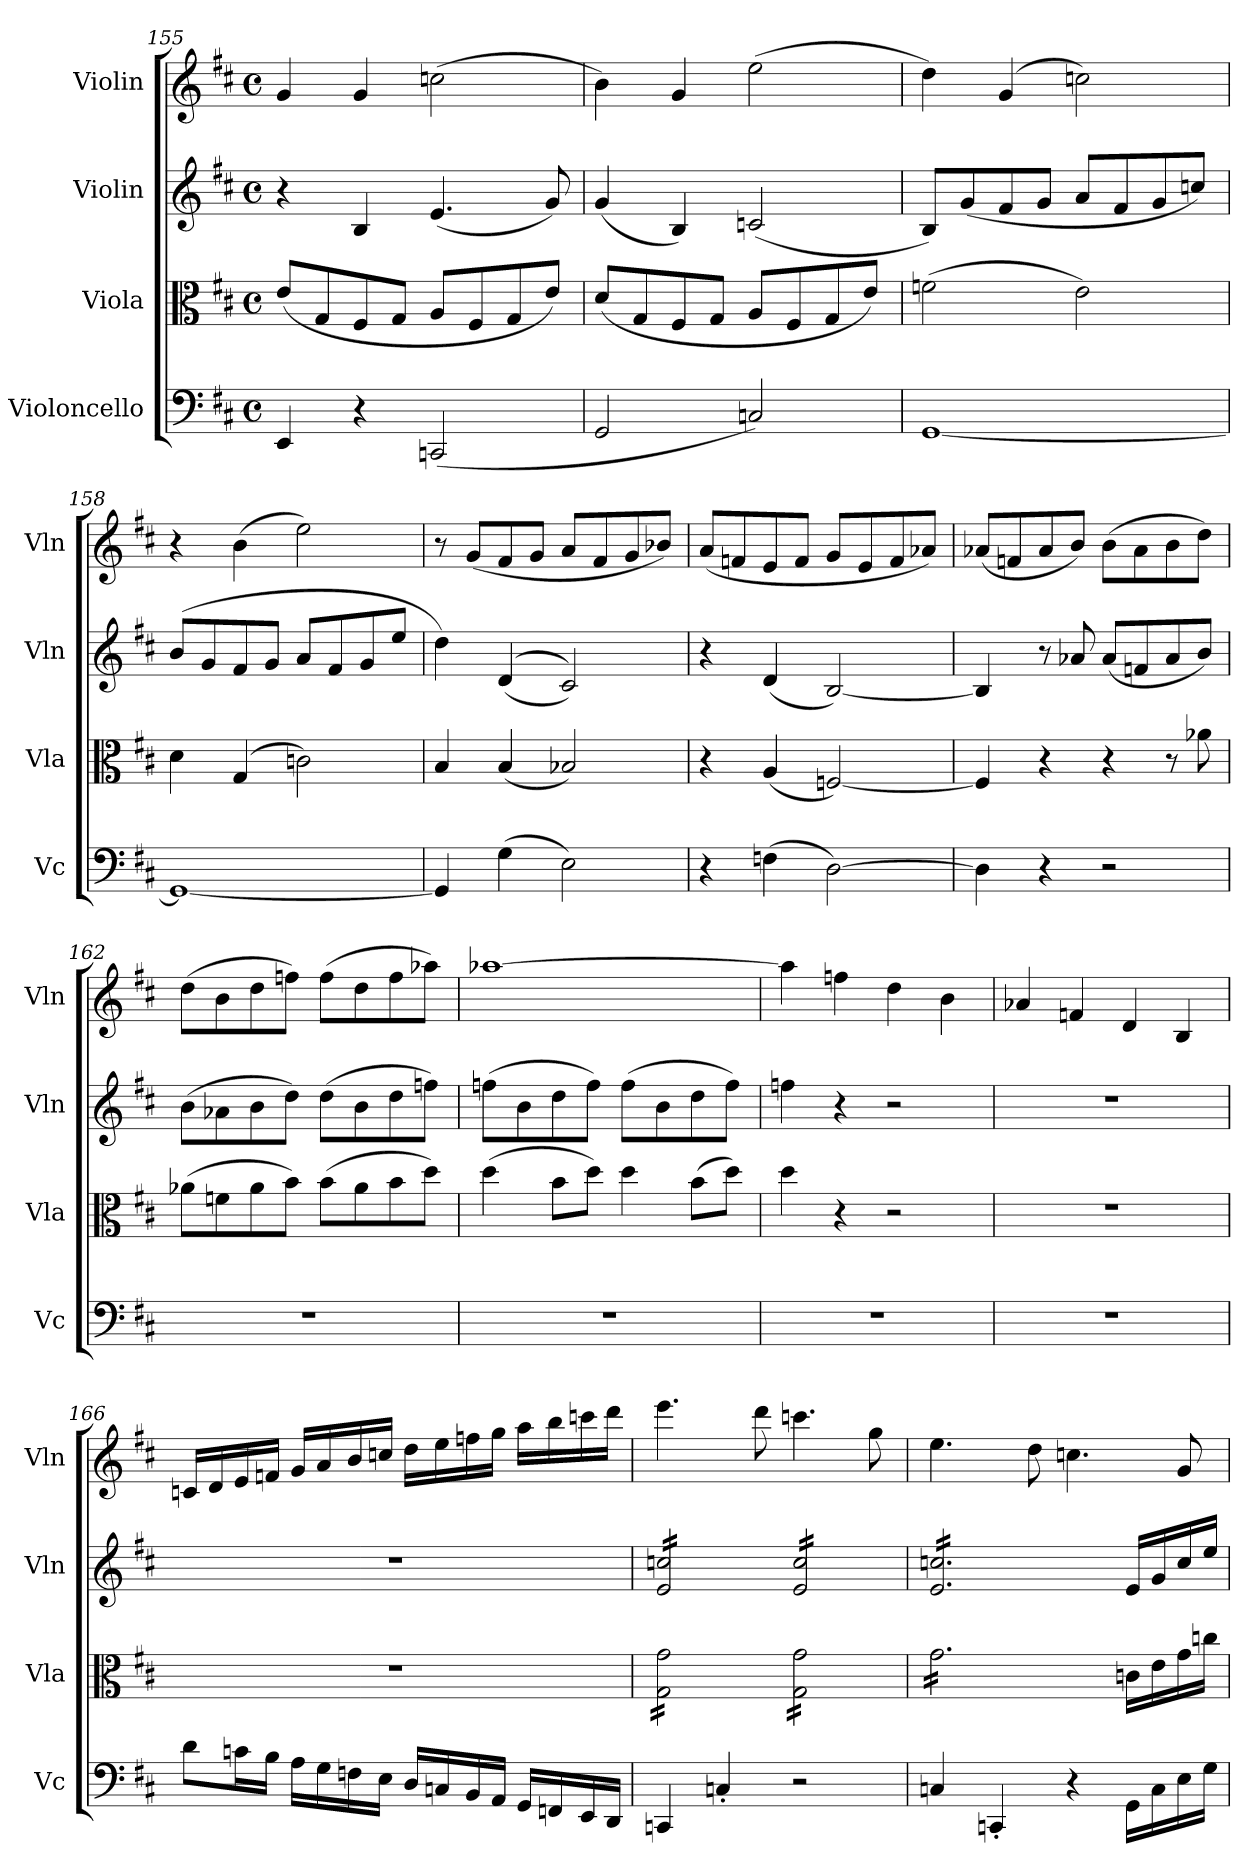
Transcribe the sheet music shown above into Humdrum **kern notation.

**kern	**kern	**kern	**kern
*part4	*part3	*part2	*part1
*staff4	*staff3	*staff2	*staff1
*I"Violoncello	*I"Viola	*I"Violin	*I"Violin
*I'Vc	*I'Vla	*I'Vln	*I'Vln
*clefF4	*clefC3	*clefG2	*clefG2
*k[f#c#]	*k[f#c#]	*k[f#c#]	*k[f#c#]
*M4/4	*M4/4	*M4/4	*M4/4
*met(c)	*met(c)	*met(c)	*met(c)
=155	=155	=155	=155
4EE/	(8e/L	4r	4g/
.	8G/	.	.
4r	8F#/	4B/	4g/
.	8G/J	.	.
(2CCn/	8A/L	(4.e/	(>2ccn\
.	8F#/	.	.
.	8G/	.	.
.	8e/J)	8g/)	.
=156	=156	=156	=156
2GG/	(8d/L	(4g/	4b\)
.	8G/	.	.
.	8F#/	4B/)	4g/
.	8G/J	.	.
2Cn/)	8A/L	(2cn/	(>2ee\
.	8F#/	.	.
.	8G/	.	.
.	8e/J)	.	.
=157	=157	=157	=157
[1GG	(>2fn\	8B/L)	4dd\)
.	.	(8g/	.
.	.	8f#/	(>4g/
.	.	8g/J	.
.	2e\)	8a/L	2ccn\)
.	.	8f#/	.
.	.	8g/	.
.	.	8ccn/J)	.
=158	=158	=158	=158
1GG_	4d\	(8b/L	4r
.	.	8g/	.
.	(>4G/	8f#/	(>4b\
.	.	8g/J	.
.	2cn\)	8a/L	2ee\)
.	.	8f#/	.
.	.	8g/	.
.	.	8ee/J	.
=159	=159	=159	=159
4GG/]	4B/	4dd\)	8r
.	.	.	(8g/L
(>4G\	(4B/	((4d/	8f#/
.	.	.	8g/J
2E\)	2B-X/)	2c#/))	8a/L
.	.	.	8f#/
.	.	.	8g/
.	.	.	8b-X/J)
!!LO:LB:g=z
=160	=160	=160	=160
4r	4r	4r	(8a/L
.	.	.	8fn/
(>4Fn\	(4A/	(4d/	8e/
.	.	.	8f/J
[2D\)	[2Fn/)	[2B/)	8g/L
.	.	.	8e/
.	.	.	8f/
.	.	.	8a-X/J)
=161	=161	=161	=161
4D\]	4F/]	4B/]	(8a-X/L
.	.	.	8fn/
4r	4r	8r	8a-/
.	.	8a-X/	8b/J)
2r	4r	(8a-/L	(>8b\L
.	.	8fn/	8a-\
.	8r	8a-/	8b\
.	8a-X\	8b/J)	8dd\J)
=162	=162	=162	=162
1r	(>8a-X\L	(>8b\L	(>8dd\L
.	8fn\	8a-X\	8b\
.	8a-\	8b\	8dd\
.	8b\J)	8dd\J)	8ffn\J)
.	(>8b\L	(>8dd\L	(>8ff\L
.	8a-\	8b\	8dd\
.	8b\	8dd\	8ff\
.	8dd\J)	8ffn\J)	8aa-X\J)
=163	=163	=163	=163
1r	(>4dd\	(>8ffn\L	[1aa-X
.	.	8b\	.
.	8b\L	8dd\	.
.	8dd\J)	8ff\J)	.
.	4dd\	(>8ff\L	.
.	.	8b\	.
.	(>8b\L	8dd\	.
.	8dd\J)	8ff\J)	.
=164	=164	=164	=164
1r	4dd\	4ffn\	4aa-\]
.	4r	4r	4ffn\
.	2r	2r	4dd\
.	.	.	4b\
=165	=165	=165	=165
1r	1r	1r	4a-X/
.	.	.	4fn/
.	.	.	4d/
.	.	.	4B/
!!LO:PB:g=z
=166	=166	=166	=166
8d\L	1r	1r	16cn/LL
.	.	.	16d/
16cn\L	.	.	16e/
16B\JJ	.	.	16fn/JJ
16A\LL	.	.	16g/LL
16G\	.	.	16a/
16Fn\	.	.	16b/
16E\JJ	.	.	16ccn/JJ
16D/LL	.	.	16dd\LL
16Cn/	.	.	16ee\
16BB/	.	.	16ffn\
16AA/JJ	.	.	16gg\JJ
16GG/LL	.	.	16aa\LL
16FFn/	.	.	16bb\
16EE/	.	.	16cccn\
16DD/JJ	.	.	16ddd\JJ
=167	=167	=167	=167
*	*tremolo	*	*
*	*	*tremolo	*
4CCn/	16G\ 16g\LL	16e/ 16ccn/LL	4.eee\
.	16G\ 16g\	16e/ 16ccn/	.
.	16G\ 16g\	16e/ 16ccn/	.
.	16G\ 16g\	16e/ 16ccn/	.
4Cn'/	16G\ 16g\	16e/ 16ccn/	.
.	16G\ 16g\	16e/ 16ccn/	.
.	16G\ 16g\	16e/ 16ccn/	8ddd\
.	16G\ 16g\JJ	16e/ 16ccn/JJ	.
2r	16G\ 16g\LL	16e/ 16cc/LL	4.cccn\
.	16G\ 16g\	16e/ 16cc/	.
.	16G\ 16g\	16e/ 16cc/	.
.	16G\ 16g\	16e/ 16cc/	.
.	16G\ 16g\	16e/ 16cc/	.
.	16G\ 16g\	16e/ 16cc/	.
.	16G\ 16g\	16e/ 16cc/	8gg\
.	16G\ 16g\JJ	16e/ 16cc/JJ	.
=168	=168	=168	=168
4Cn/	16g\LL	16e/ 16ccn/LL	4.ee\
.	16g\	16e/ 16ccn/	.
.	16g\	16e/ 16ccn/	.
.	16g\	16e/ 16ccn/	.
4CCn'/	16g\	16e/ 16ccn/	.
.	16g\	16e/ 16ccn/	.
.	16g\	16e/ 16ccn/	8dd\
.	16g\	16e/ 16ccn/	.
4r	16g\	16e/ 16ccn/	4.ccn\
.	16g\	16e/ 16ccn/	.
.	16g\	16e/ 16ccn/	.
.	16g\JJ	16e/ 16ccn/JJ	.
*	*	*Xtremolo	*
*	*Xtremolo	*	*
16GG\LL	16cn\LL	16e/LL	.
16C\	16e\	16g/	.
16E\	16g\	16cc/	8g/
16G\JJ	16ccn\JJ	16ee/JJ	.
=	=	=	=
*-	*-	*-	*-
